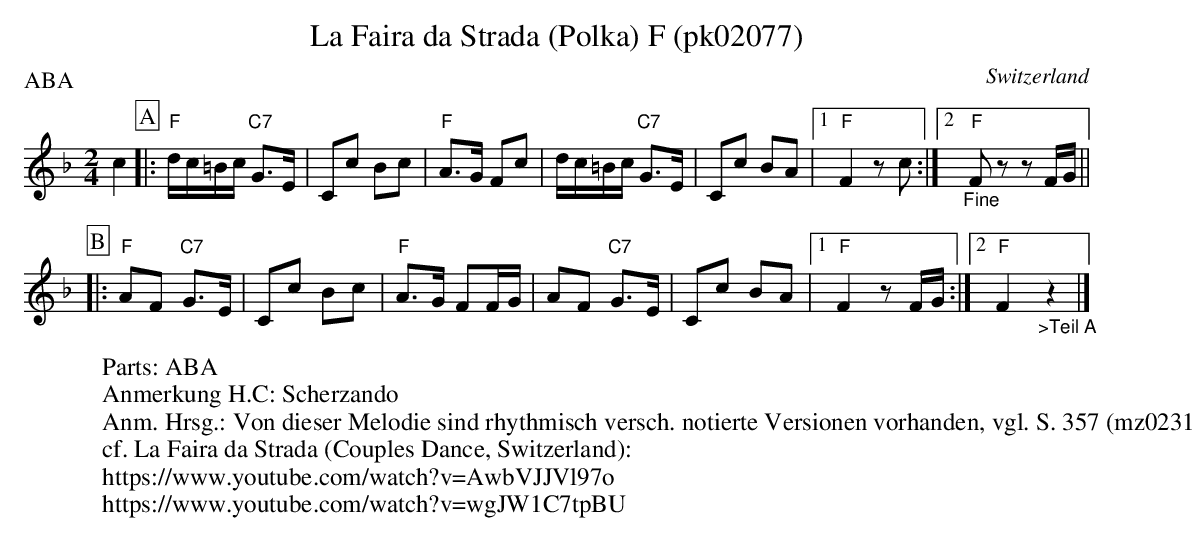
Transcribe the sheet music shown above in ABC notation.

X:1
T:La Faira da Strada (Polka) F (pk02077)
O:Switzerland
P:ABA
M:2/4
L:1/8
K:F major
c2 [P:A] |: "F"d/c/=B/c/ "C7"G>E | Cc Bc | "F"A>G Fc | d/c/=B/c/ "C7"G>E | Cc BA |1 "F"F2zc :|2 "_Fine""F"Fz zF/G/ ||
[P:B] |: "F"AF "C7"G>E | Cc Bc | "F"A>G FF/G/ | AF "C7"G>E | Cc BA |1 "F"F2zF/G/ :|2 "F"F2"_>Teil A"z2 |]
W:Parts: ABA
W:Anmerkung H.C: Scherzando
W:Anm. Hrsg.: Von dieser Melodie sind rhythmisch versch. notierte Versionen vorhanden, vgl. S. 357 (mz02318)
W: cf. La Faira da Strada (Couples Dance, Switzerland):
W: https://www.youtube.com/watch?v=AwbVJJVl97o
W: https://www.youtube.com/watch?v=wgJW1C7tpBU
